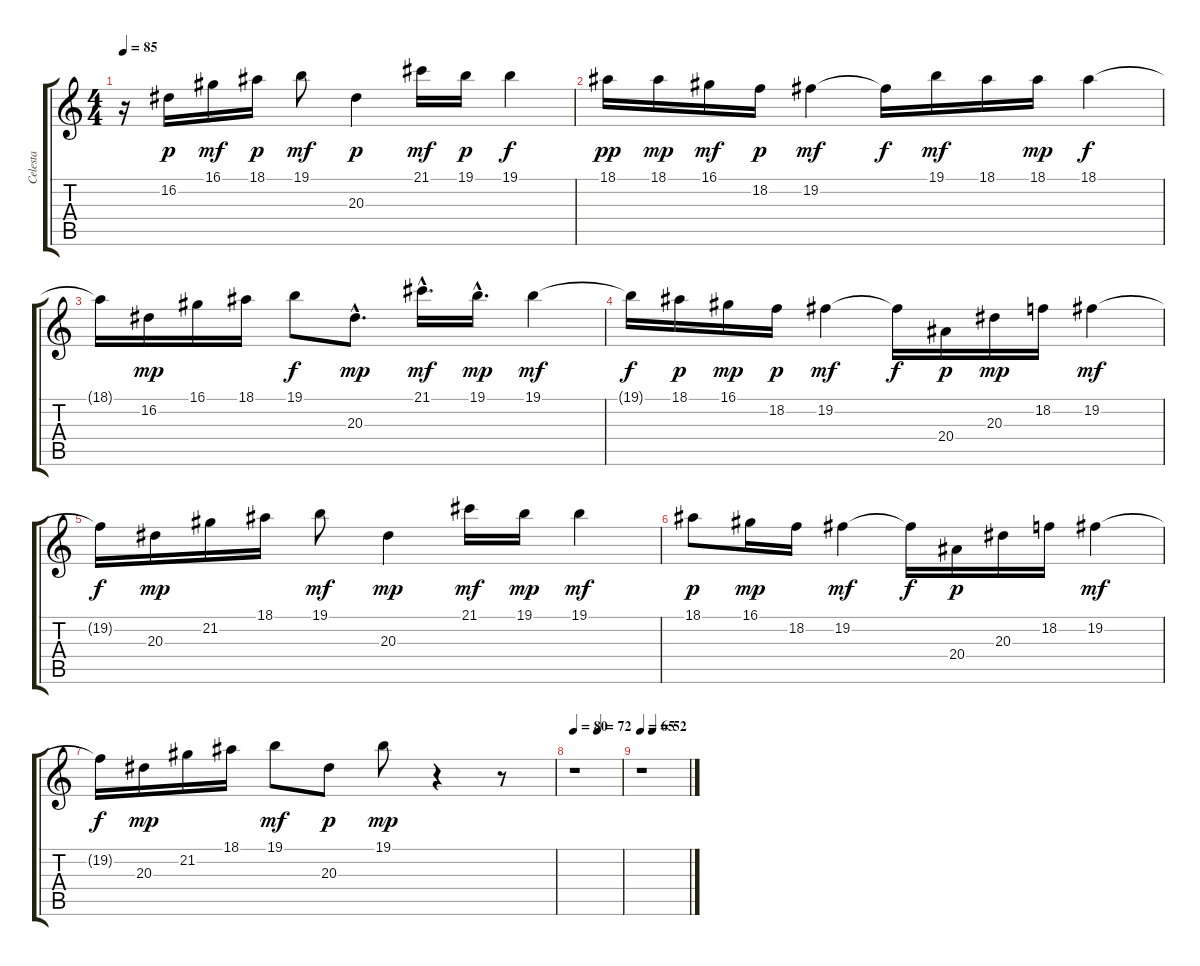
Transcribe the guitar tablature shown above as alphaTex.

\track ("Celesta" "Celesta") {instrument musicbox}
\staff {score tabs}
\tuning (E4 B3 G3 D3 A2 E2) {hide}
\ts (4 4)
\tempo 85
\clef g2
\ks c
r.16{dy mf} 16.2.16{dy p} 16.1.16{dy mf} 18.1.16{dy p} 19.1.8{dy mf} 20.3.4{dy p} 21.1.16{dy mf} 19.1.16{dy p} 19.1.4{dy f} |
18.1.16{dy pp} 18.1.16{dy mp} 16.1.16{dy mf} 18.2.16{dy p} 19.2.4{dy mf} 19.2{t}.16{dy f} 19.1.16{dy mf} 18.1.16 18.1.16{dy mp} 18.1.4{dy f} |
18.1{t}.16 16.2.16{dy mp} 16.1.16 18.1.16 19.1.8{dy f} 20.3{hac}.8{d dy mp} 21.1{hac}.16{d dy mf} 19.1{hac}.16{d dy mp} 19.1.4{dy mf} |
19.1{t}.16{dy f} 18.1.16{dy p} 16.1.16{dy mp} 18.2.16{dy p} 19.2.4{dy mf} 19.2{t}.16{dy f} 20.4.16{dy p} 20.3.16{dy mp} 18.2.16 19.2.4{dy mf} |
19.2{t}.16{dy f} 20.3.16{dy mp} 21.2.16 18.1.16 19.1.8{dy mf} 20.3.4{dy mp} 21.1.16{dy mf} 19.1.16{dy mp} 19.1.4{dy mf} |
18.1.8{dy p} 16.1.16{dy mp} 18.2.16 19.2.4{dy mf} 19.2{t}.16{dy f} 20.4.16{dy p} 20.3.16 18.2.16 19.2.4{dy mf} |
19.2{t}.16{dy f} 20.3.16{dy mp} 21.2.16 18.1.16 19.1.8{dy mf} 20.3.8{dy p} 19.1.8{dy mp} r.4 r.8 |
\tempo 80
\tempo (72 0.5)
r.1 |
\tempo 65
\tempo (52 0.25)
r.1
